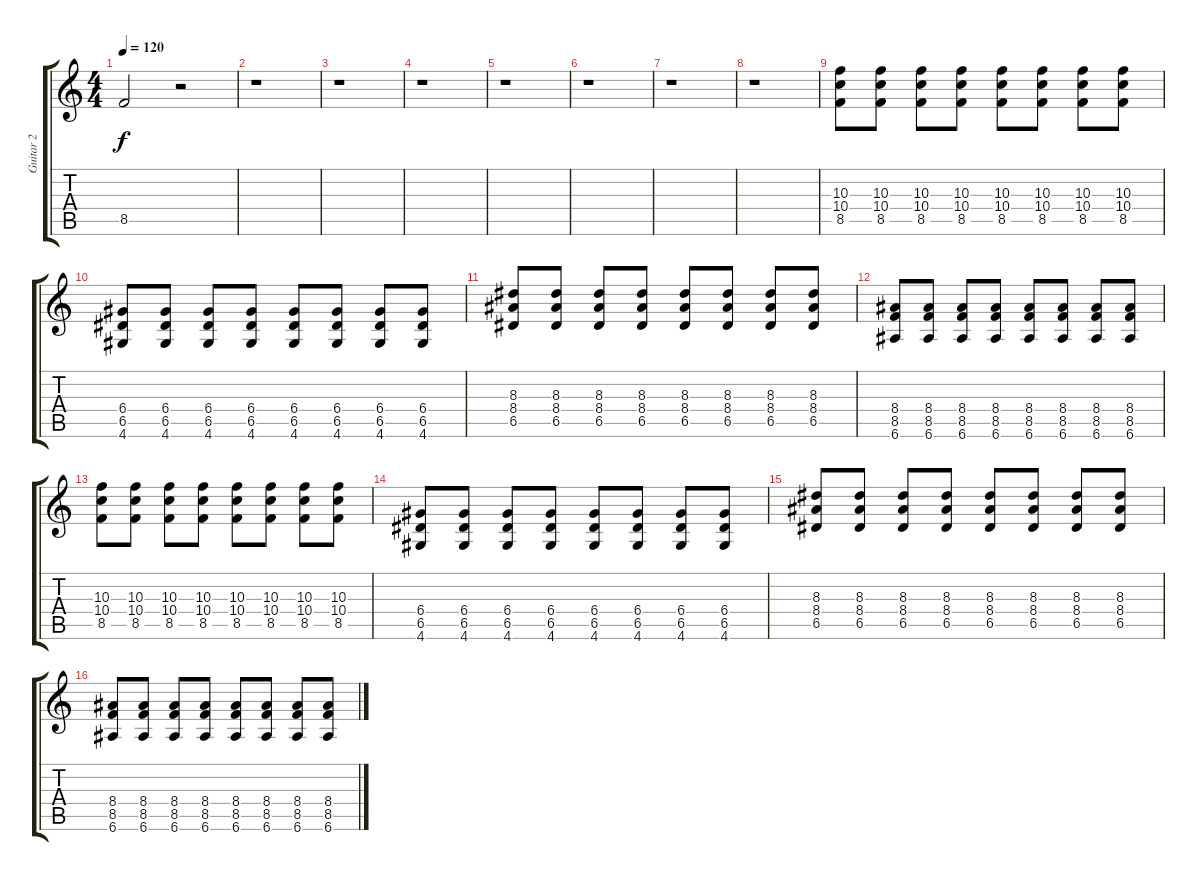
\track ("Guitar 2" "Guitar 2") {instrument distortionguitar}
\staff {score tabs}
\tuning (E4 B3 G3 D3 A2 E2) {hide}
\ts (4 4)
\tempo 120
\clef g2
\ks c
8.5.2{dy f} r.2 |
r.1 |
r.1 |
r.1 |
r.1 |
r.1 |
r.1 |
r.1 |
(10.3 10.4 8.5).8 (10.3 10.4 8.5).8 (10.3 10.4 8.5).8 (10.3 10.4 8.5).8 (10.3 10.4 8.5).8 (10.3 10.4 8.5).8 (10.3 10.4 8.5).8 (10.3 10.4 8.5).8 |
(6.4 6.5 4.6).8 (6.4 6.5 4.6).8 (6.4 6.5 4.6).8 (6.4 6.5 4.6).8 (6.4 6.5 4.6).8 (6.4 6.5 4.6).8 (6.4 6.5 4.6).8 (6.4 6.5 4.6).8 |
(8.3 8.4 6.5).8 (8.3 8.4 6.5).8 (8.3 8.4 6.5).8 (8.3 8.4 6.5).8 (8.3 8.4 6.5).8 (8.3 8.4 6.5).8 (8.3 8.4 6.5).8 (8.3 8.4 6.5).8 |
(8.4 8.5 6.6).8 (8.4 8.5 6.6).8 (8.4 8.5 6.6).8 (8.4 8.5 6.6).8 (8.4 8.5 6.6).8 (8.4 8.5 6.6).8 (8.4 8.5 6.6).8 (8.4 8.5 6.6).8 |
(10.3 10.4 8.5).8 (10.3 10.4 8.5).8 (10.3 10.4 8.5).8 (10.3 10.4 8.5).8 (10.3 10.4 8.5).8 (10.3 10.4 8.5).8 (10.3 10.4 8.5).8 (10.3 10.4 8.5).8 |
(6.4 6.5 4.6).8 (6.4 6.5 4.6).8 (6.4 6.5 4.6).8 (6.4 6.5 4.6).8 (6.4 6.5 4.6).8 (6.4 6.5 4.6).8 (6.4 6.5 4.6).8 (6.4 6.5 4.6).8 |
(8.3 8.4 6.5).8 (8.3 8.4 6.5).8 (8.3 8.4 6.5).8 (8.3 8.4 6.5).8 (8.3 8.4 6.5).8 (8.3 8.4 6.5).8 (8.3 8.4 6.5).8 (8.3 8.4 6.5).8 |
(8.4 8.5 6.6).8 (8.4 8.5 6.6).8 (8.4 8.5 6.6).8 (8.4 8.5 6.6).8 (8.4 8.5 6.6).8 (8.4 8.5 6.6).8 (8.4 8.5 6.6).8 (8.4 8.5 6.6).8
